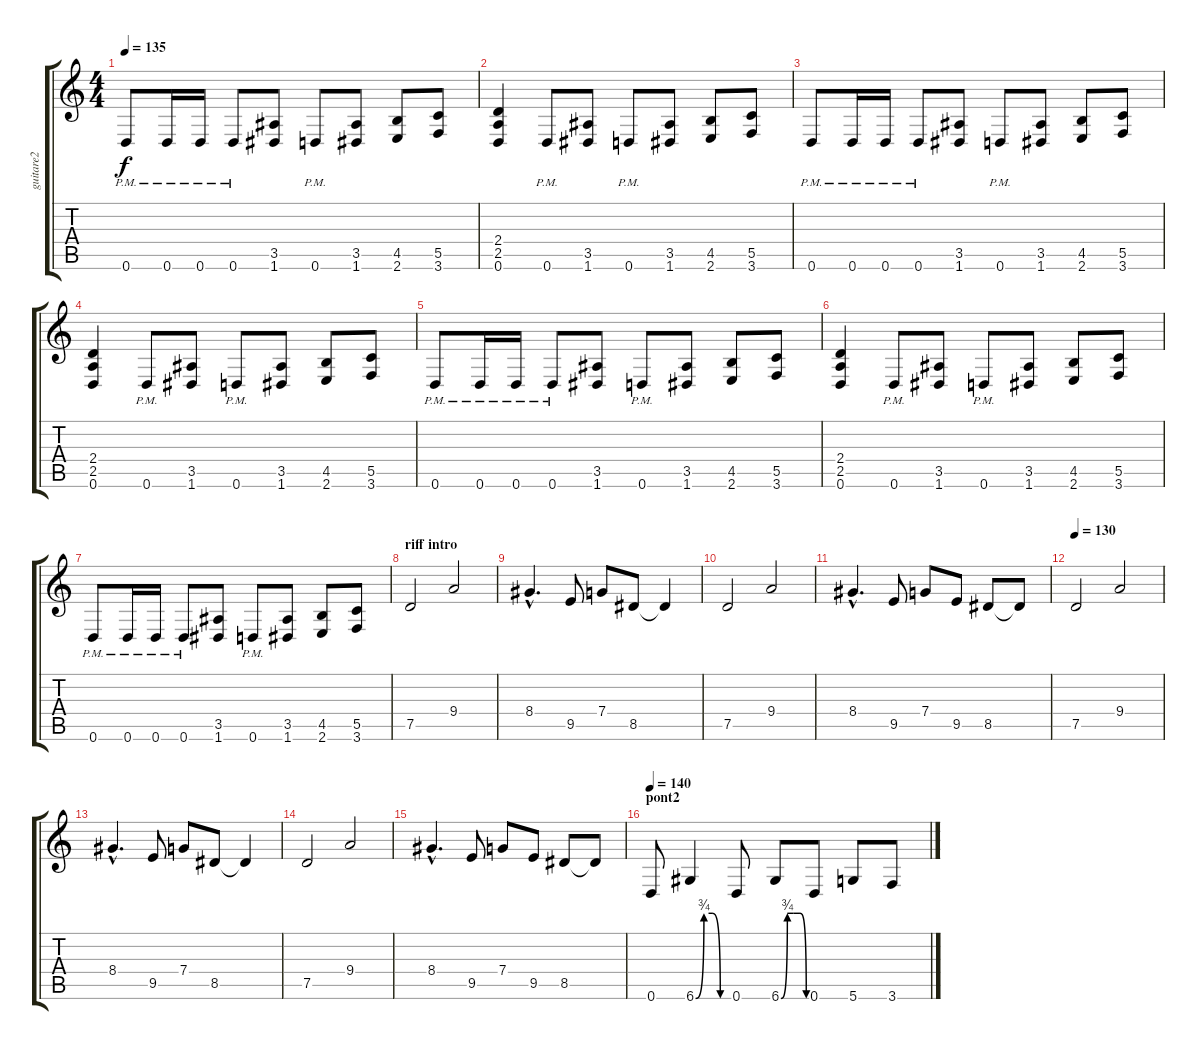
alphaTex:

\track ("guitare2" "guitare2") {instrument distortionguitar}
\staff {score tabs}
\tuning (D4 A3 F3 C3 G2 D2) {hide}
\ts (4 4)
\tempo 135
\clef g2
\ks c
0.6{pm}.8{dy f} 0.6{pm}.16 0.6{pm}.16 0.6{pm}.8 (3.5 1.6).8 0.6{pm}.8 (3.5 1.6).8 (4.5 2.6).8 (5.5 3.6).8 |
(2.4 2.5 0.6).4 0.6{pm}.8 (3.5 1.6).8 0.6{pm}.8 (3.5 1.6).8 (4.5 2.6).8 (5.5 3.6).8 |
0.6{pm}.8 0.6{pm}.16 0.6{pm}.16 0.6{pm}.8 (3.5 1.6).8 0.6{pm}.8 (3.5 1.6).8 (4.5 2.6).8 (5.5 3.6).8 |
(2.4 2.5 0.6).4 0.6{pm}.8 (3.5 1.6).8 0.6{pm}.8 (3.5 1.6).8 (4.5 2.6).8 (5.5 3.6).8 |
0.6{pm}.8 0.6{pm}.16 0.6{pm}.16 0.6{pm}.8 (3.5 1.6).8 0.6{pm}.8 (3.5 1.6).8 (4.5 2.6).8 (5.5 3.6).8 |
(2.4 2.5 0.6).4 0.6{pm}.8 (3.5 1.6).8 0.6{pm}.8 (3.5 1.6).8 (4.5 2.6).8 (5.5 3.6).8 |
0.6{pm}.8 0.6{pm}.16 0.6{pm}.16 0.6{pm}.8 (3.5 1.6).8 0.6{pm}.8 (3.5 1.6).8 (4.5 2.6).8 (5.5 3.6).8 |
\section ("" "riff intro")
7.5.2 9.4.2 |
8.4{hac}.4{d} 9.5.8 7.4.8 8.5.8 8.5{t}.4 |
7.5.2 9.4.2 |
8.4{hac}.4{d} 9.5.8 7.4.8 9.5.8 8.5.8 8.5{t}.8 |
\tempo 130
7.5.2 9.4.2 |
8.4{hac}.4{d} 9.5.8 7.4.8 8.5.8 8.5{t}.4 |
7.5.2 9.4.2 |
8.4{hac}.4{d} 9.5.8 7.4.8 9.5.8 8.5.8 8.5{t}.8 |
\section ("" "pont2")
\tempo 140
0.6.8 6.6{be (custom 0 0 15 3 30 3 45 0 60 0)}.4 0.6.8 6.6{be (custom 0 0 15 3 30 3 45 3 60 0)}.8 0.6.8 5.6.8 3.6.8
